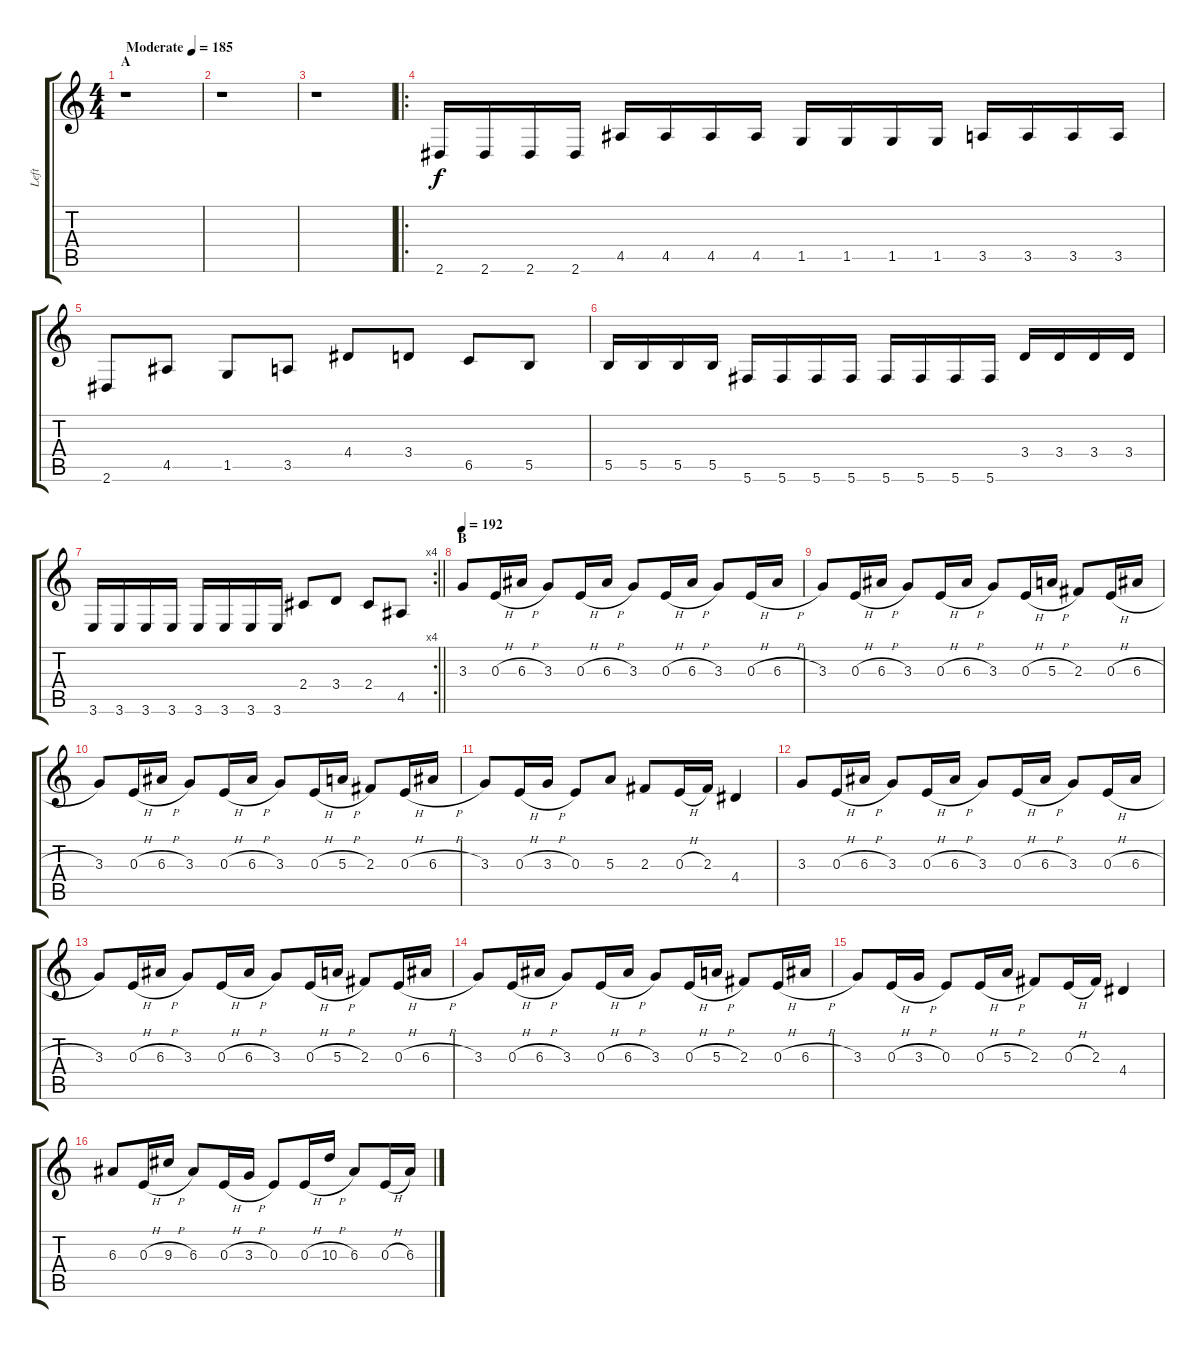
\track ("Left" "Left") {instrument distortionguitar}
\staff {score tabs}
\tuning (Db4 Ab3 E3 B2 Gb2 Db2) {hide}
\ts (4 4)
\section ("" "A")
\tempo (185 "Moderate")
\clef g2
\ks c
r.1{dy f instrument distortionguitar} |
r.1 |
r.1 |
\ro
2.6.16 2.6.16 2.6.16 2.6.16 4.5.16 4.5.16 4.5.16 4.5.16 1.5.16 1.5.16 1.5.16 1.5.16 3.5.16 3.5.16 3.5.16 3.5.16 |
2.6.8 4.5.8 1.5.8 3.5.8 4.4.8 3.4.8 6.5.8 5.5.8 |
5.5.16 5.5.16 5.5.16 5.5.16 5.6.16 5.6.16 5.6.16 5.6.16 5.6.16 5.6.16 5.6.16 5.6.16 3.4.16 3.4.16 3.4.16 3.4.16 |
\rc 4
\barLineRight lightlight
3.6.16 3.6.16 3.6.16 3.6.16 3.6.16 3.6.16 3.6.16 3.6.16 2.4.8 3.4.8 2.4.8 4.5.8 |
\section ("" "B")
\tempo 192
3.3.8{volume 7} 0.3{h}.16 6.3{h}.16 3.3.8{volume 10} 0.3{h}.16 6.3{h}.16 3.3.8 0.3{h}.16 6.3{h}.16 3.3.8 0.3{h}.16 6.3{h}.16 |
3.3.8{volume 13} 0.3{h}.16 6.3{h}.16 3.3.8 0.3{h}.16 6.3{h}.16 3.3.8 0.3{h}.16 5.3{h}.16 2.3.8 0.3{h}.16 6.3{h}.16 |
3.3.8 0.3{h}.16 6.3{h}.16 3.3.8 0.3{h}.16 6.3{h}.16 3.3.8 0.3{h}.16 5.3{h}.16 2.3.8 0.3{h}.16 6.3{h}.16 |
3.3.8 0.3{h}.16 3.3{h}.16 0.3.8 5.3.8 2.3.8 0.3{h}.16 2.3.16 4.4.4 |
3.3.8 0.3{h}.16 6.3{h}.16 3.3.8 0.3{h}.16 6.3{h}.16 3.3.8 0.3{h}.16 6.3{h}.16 3.3.8 0.3{h}.16 6.3{h}.16 |
3.3.8 0.3{h}.16 6.3{h}.16 3.3.8 0.3{h}.16 6.3{h}.16 3.3.8 0.3{h}.16 5.3{h}.16 2.3.8 0.3{h}.16 6.3{h}.16 |
3.3.8 0.3{h}.16 6.3{h}.16 3.3.8 0.3{h}.16 6.3{h}.16 3.3.8 0.3{h}.16 5.3{h}.16 2.3.8 0.3{h}.16 6.3{h}.16 |
3.3.8 0.3{h}.16 3.3{h}.16 0.3.8 0.3{h}.16 5.3{h}.16 2.3.8 0.3{h}.16 2.3.16 4.4.4 |
6.3.8 0.3{h}.16 9.3{h}.16 6.3.8 0.3{h}.16 3.3{h}.16 0.3.8 0.3{h}.16 10.3{h}.16 6.3.8 0.3{h}.16 6.3{h}.16
